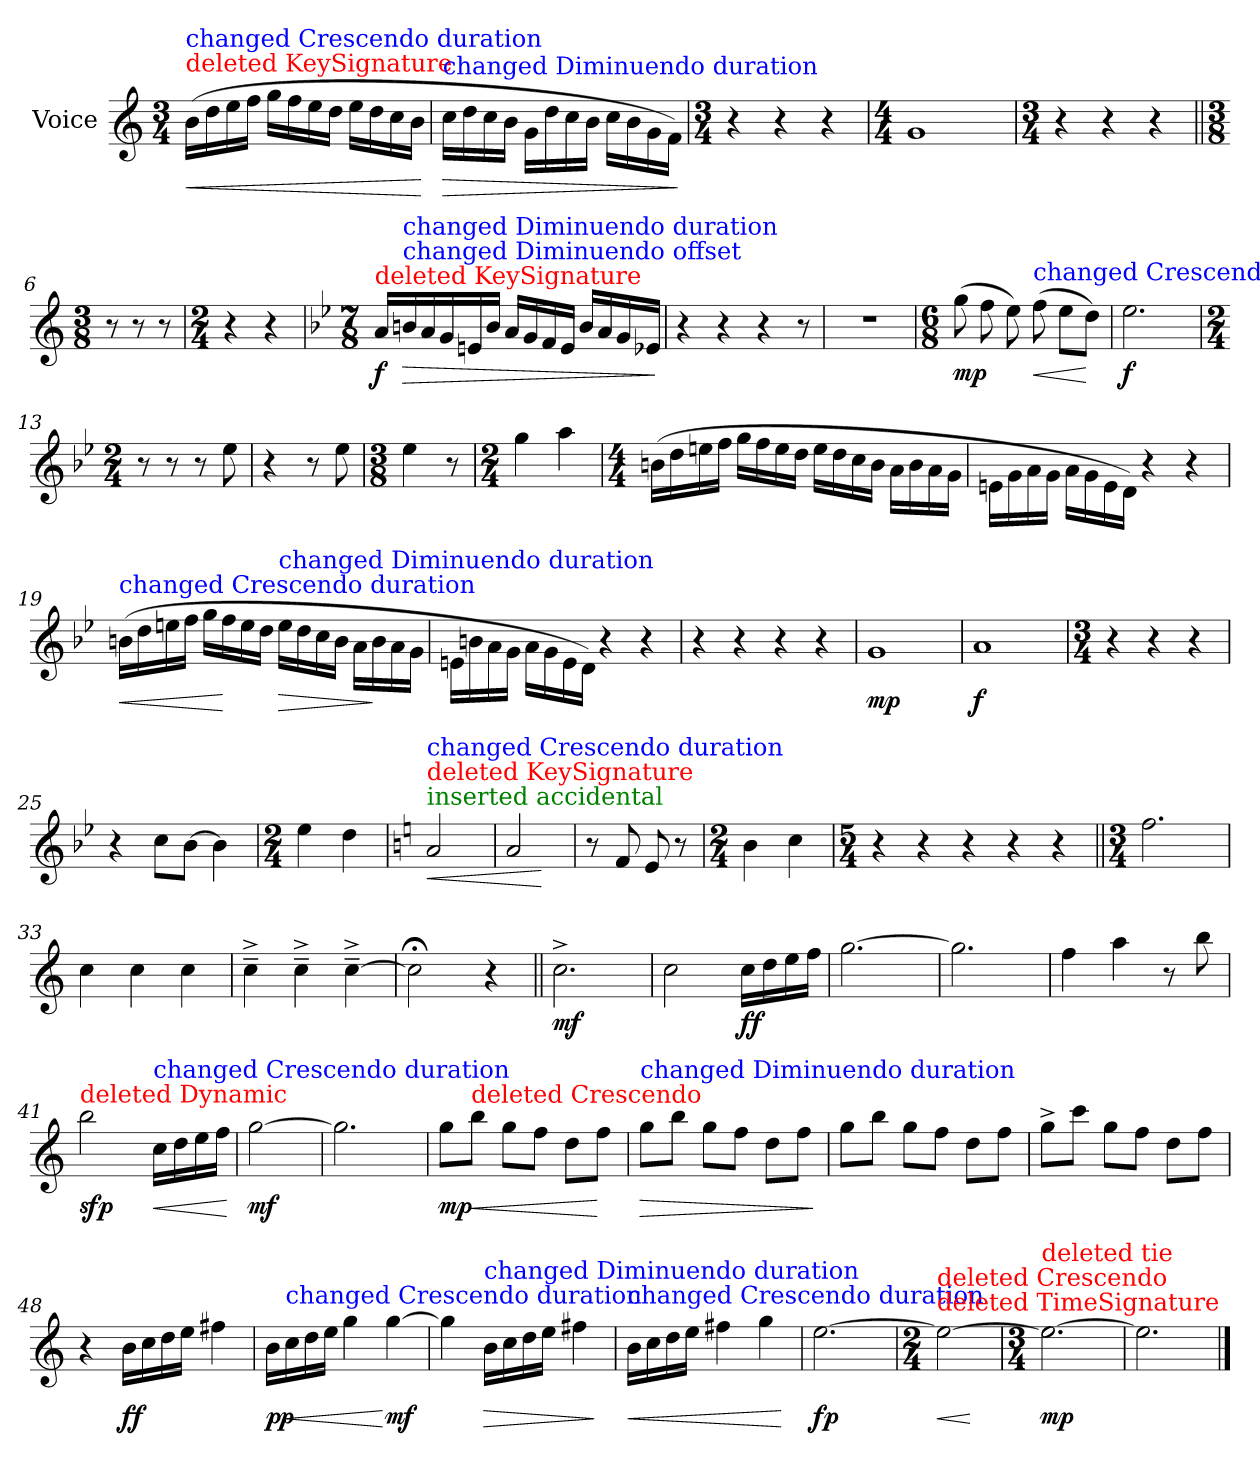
**kern	**dynam
*part1	*part1
*staff1	*staff1
*I"Voice	*
*I'Voice	*
*clefG2	*
*k[]	*
*M3/4	*
=1	=1
!LO:TX:color=#FF0000:t=deleted KeySignature	!
!LO:TX:color=#0000FF:t=changed Crescendo duration	!
!	!LO:HP:b
(>16b\LL	<
16dd\	.
16ee\	.
16ff\JJ	.
16gg\LL	.
16ff\	.
16ee\	.
16dd\JJ	.
16ee\LL	.
16dd\	.
16cc\	.
16b\JJ	.
.	[
=2	=2
!LO:TX:color=#0000FF:t=changed Diminuendo duration	!
!	!LO:HP:b
16cc\LL	>
16dd\	.
16cc\	.
16b\JJ	.
16g\LL	.
16dd\	.
16cc\	.
16b\JJ	.
16cc\LL	.
16b\	.
16g\	.
16f\JJ)	.
.	]
=3	=3
*M3/4	*
4r	.
4r	.
4r	.
=4	=4
*M4/4	*
1g	.
=5	=5
*M3/4	*
4r	.
4r	.
4r	.
=6||	=6||
*M3/8	*
8r	.
8r	.
8r	.
=7	=7
*M2/4	*
4r	.
4r	.
=8	=8
*k[b-e-]	*
*M7/8	*
!LO:TX:color=#FF0000:t=deleted KeySignature	!
!	!LO:DY:b
16a/LL	f
!LO:TX:color=#0000FF:t=changed Diminuendo offset	!
!LO:TX:color=#0000FF:t=changed Diminuendo duration	!
!	!LO:HP:b
16bn/	>
16a/	.
16g/	.
16en/	.
16b/JJ	.
16a/LL	.
16g/	.
16f/	.
16e/JJ	.
16b/LL	.
16a/	.
16g/	.
16e-X/JJ	.
.	]
=9	=9
4r	.
4r	.
4r	.
8r	.
=10	=10
2..r	.
=11	=11
*M6/8	*
!	!LO:DY:b
(>8gg\	mp
8ff\	.
8ee-\)	.
!LO:TX:color=#0000FF:t=changed Crescendo duration	!
!	!LO:HP:b
(>8ff\	<
8ee-\L	.
8dd\J)	[
=12	=12
!	!LO:DY:b
2.ee-\	f
=13	=13
*M2/4	*
8r	.
8r	.
8r	.
8ee-\	.
=14	=14
4r	.
8r	.
8ee-\	.
=15	=15
*M3/8	*
4ee-\	.
8r	.
=16	=16
*M2/4	*
4gg\	.
4aa\	.
=17	=17
*M4/4	*
(>16bn\LL	.
16dd\	.
16een\	.
16ff\JJ	.
16gg\LL	.
16ff\	.
16ee\	.
16dd\JJ	.
16ee\LL	.
16dd\	.
16cc\	.
16b\JJ	.
16a\LL	.
16b\	.
16a\	.
16g\JJ	.
=18	=18
16en\LL	.
16g\	.
16a\	.
16g\JJ	.
16a\LL	.
16g\	.
16e\	.
16d\JJ)	.
4r	.
4r	.
=19	=19
!LO:TX:color=#0000FF:t=changed Crescendo duration	!
!	!LO:HP:b
(>16bn\LL	<
16dd\	.
16een\	.
16ff\JJ	.
16gg\LL	.
16ff\	[
16ee\	.
16dd\JJ	.
!LO:TX:color=#0000FF:t=changed Diminuendo duration	!
!	!LO:HP:b
16ee\LL	>
16dd\	.
16cc\	.
16b\JJ	.
16a\LL	.
16b\	]
16a\	.
16g\JJ	.
=20	=20
16en\LL	.
16bn\	.
16a\	.
16g\JJ	.
16a\LL	.
16g\	.
16e\	.
16d\JJ)	.
4r	.
4r	.
=21	=21
4r	.
4r	.
4r	.
4r	.
=22	=22
!	!LO:DY:b
1g	mp
=23	=23
!	!LO:DY:b
1a	f
=24	=24
*M3/4	*
4r	.
4r	.
4r	.
=25	=25
4r	.
8cc\L	.
[8b-\J	.
4b-\]	.
=26	=26
*M2/4	*
4ee-\	.
4dd\	.
=27	=27
*k[]	*
!LO:TX:color=#008000:t=inserted accidental	!
!LO:TX:color=#FF0000:t=deleted KeySignature	!
!LO:TX:color=#0000FF:t=changed Crescendo duration	!
!	!LO:HP:b
2ai/	<
=28	=28
2a/	.
.	[
=29	=29
8r	.
8f/	.
8e/	.
8r	.
=30	=30
*M2/4	*
4b\	.
4cc\	.
=31	=31
*M5/4	*
4r	.
4r	.
4r	.
4r	.
4r	.
=32||	=32||
*M3/4	*
2.ff\	.
=33	=33
4cc\	.
4cc\	.
4cc\	.
=34	=34
4cc~^\	.
4cc~^\	.
[4cc~^\	.
=35	=35
2cc;<\]	.
4r	.
=36||	=36||
!	!LO:DY:b
2.cc^\	mf
=37	=37
2cc\	.
!	!LO:DY:b
16cc\LL	ff
16dd\	.
16ee\	.
16ff\JJ	.
=38	=38
[2.gg\	.
=39	=39
2.gg\]	.
=40	=40
4ff\	.
4aa\	.
8r	.
8bb\	.
=41	=41
!LO:TX:color=#FF0000:t=deleted Dynamic	!
!	!LO:DY:b
2bb\	sfp
!LO:TX:color=#0000FF:t=changed Crescendo duration	!
!	!LO:HP:b
16cc\LL	<
16dd\	.
16ee\	.
16ff\JJ	.
.	[
=42	=42
!	!LO:DY:b
[2gg\	mf
=43	=43
2.gg\]	.
=44	=44
!	!LO:DY:b
8gg\L	mp
!LO:TX:color=#FF0000:t=deleted Crescendo	!
!	!LO:HP:b
8bb\J	<
8gg\L	.
8ff\J	.
8dd\L	.
8ff\J	[
=45	=45
!LO:TX:color=#0000FF:t=changed Diminuendo duration	!
!	!LO:HP:b
8gg\L	>
8bb\J	.
8gg\L	.
8ff\J	.
8dd\L	.
8ff\J	.
.	]
=46	=46
8gg\L	.
8bb\J	.
8gg\L	.
8ff\J	.
8dd\L	.
8ff\J	.
=47	=47
8gg^\L	.
8ccc\J	.
8gg\L	.
8ff\J	.
8dd\L	.
8ff\J	.
=48	=48
4r	.
!	!LO:DY:b
16b\LL	ff
16cc\	.
16dd\	.
16ee\JJ	.
4ff#X\	.
=49	=49
!	!LO:DY:b
16b\LL	pp
!LO:TX:color=#0000FF:t=changed Crescendo duration	!
!	!LO:HP:b
16cc\	<
16dd\	.
16ee\JJ	.
4gg\	.
!	!LO:DY:n=1:b
[4gg\	[ mf
=50	=50
4gg\]	.
!LO:TX:color=#0000FF:t=changed Diminuendo duration	!
!	!LO:HP:b
16b\LL	>
16cc\	.
16dd\	.
16ee\JJ	.
4ff#X\	.
.	]
=51	=51
!LO:TX:color=#0000FF:t=changed Crescendo duration	!
!	!LO:HP:b
16b\LL	<
16cc\	.
16dd\	.
16ee\JJ	.
4ff#X\	.
4gg\	.
.	[
=52	=52
!	!LO:DY:b
[2.ee\	fp
=53	=53
*M2/4	*
!LO:TX:color=#FF0000:t=deleted TimeSignature	!
!LO:TX:color=#FF0000:t=deleted Crescendo	!
!	!LO:HP:b
2ee\_	<
.	[
=54	=54
*M3/4	*
!LO:TX:color=#FF0000:t=deleted tie	!
!	!LO:DY:b
2.eej\_	mp
=55	=55
2.ee\]	.
==	==
*-	*-
